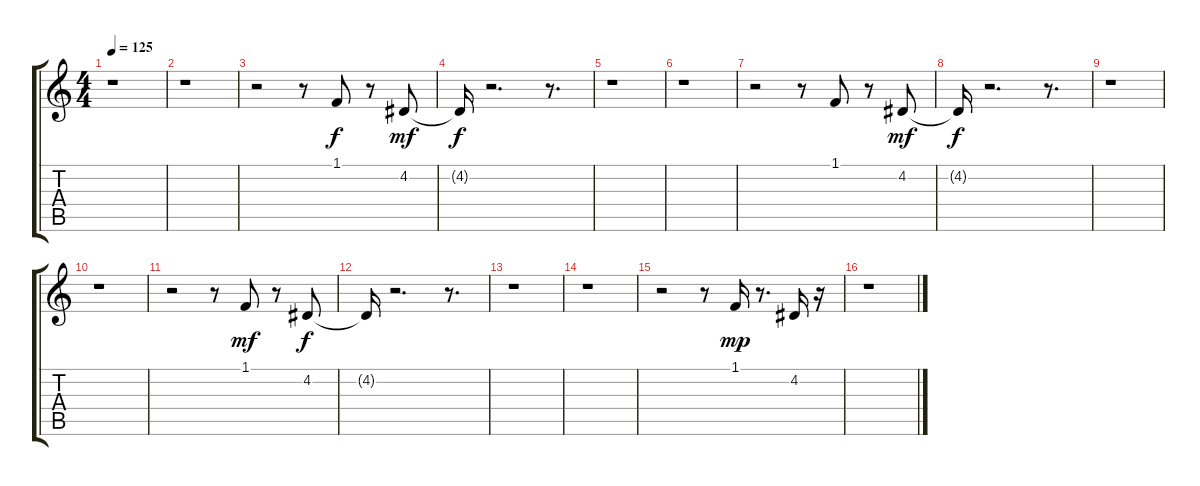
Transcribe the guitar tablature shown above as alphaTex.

\track "" {instrument pad7halo}
\staff {score tabs}
\tuning (E4 B3 G3 D3 A2 E2) {hide}
\ts (4 4)
\tempo 125
\clef g2
\ks c
r.1{dy f} |
r.1 |
r.2 r.8 1.1.8 r.8 4.2.8{dy mf} |
4.2{t}.16{dy f} r.2{d} r.8{d} |
r.1 |
r.1 |
r.2 r.8 1.1.8 r.8 4.2.8{dy mf} |
4.2{t}.16{dy f} r.2{d} r.8{d} |
r.1 |
r.1 |
r.2 r.8 1.1.8{dy mf} r.8 4.2.8{dy f} |
4.2{t}.16 r.2{d} r.8{d} |
r.1 |
r.1 |
r.2 r.8 1.1.16{dy mp} r.8{d} 4.2.16 r.16 |
r.1
